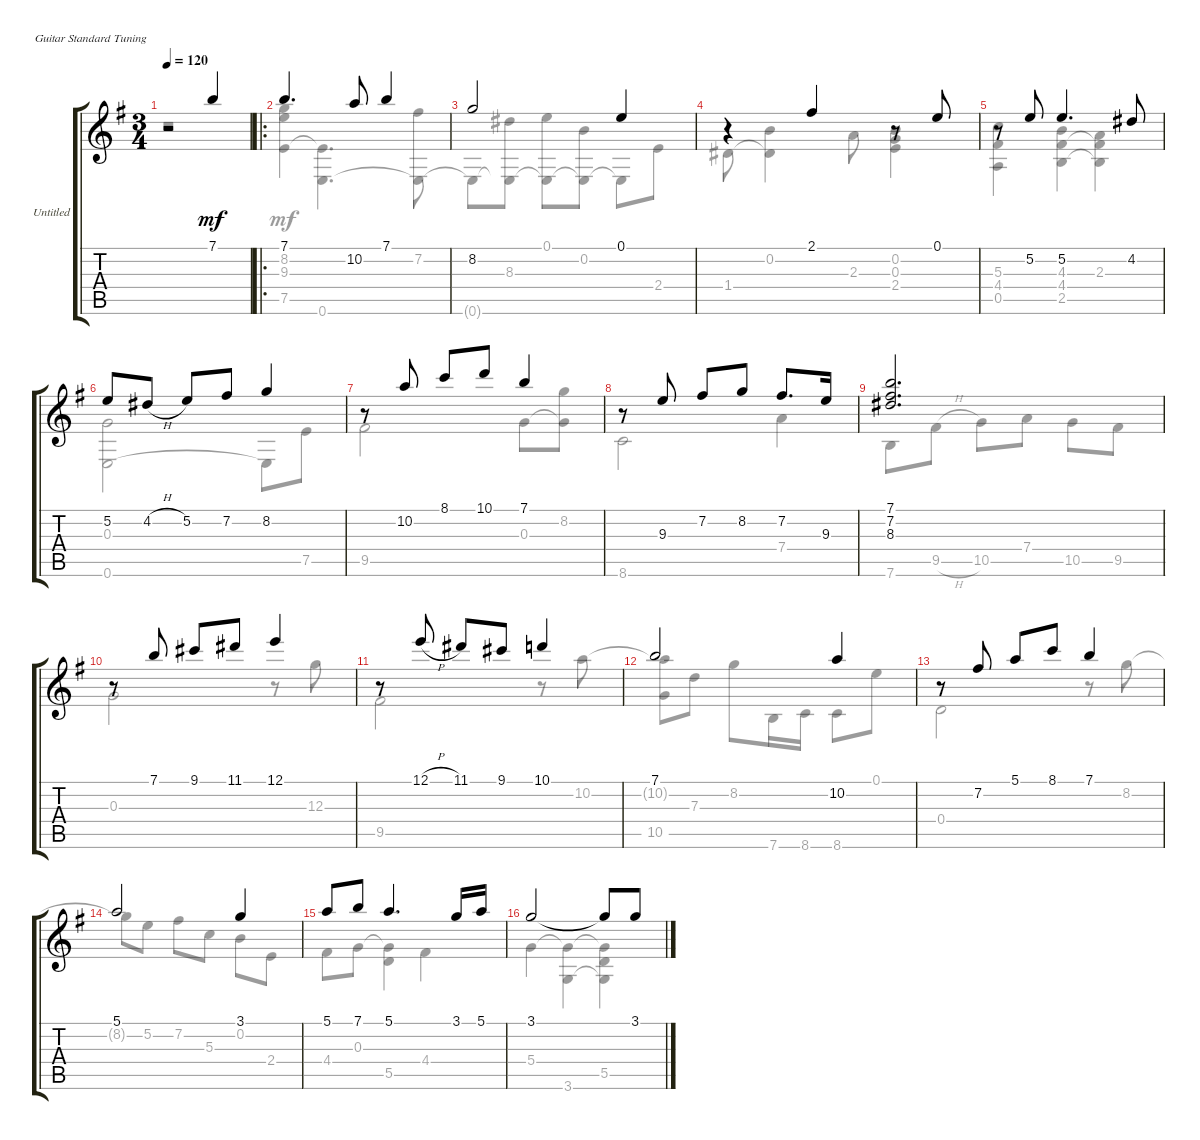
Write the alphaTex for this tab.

\bracketExtendMode groupsimilarinstruments
\firstSystemTrackNameOrientation horizontal
\otherSystemsTrackNameOrientation horizontal
\track ("Untitled" "Untitled") {instrument acousticguitarnylon}
\staff {score tabs}
\tuning (E4 B3 G3 D3 A2 E2)
\voice
\ts (3 4)
\tempo 120
\clef g2
\ks eminor
r.2{dy mf instrument acousticguitarnylon} 7.1.4 |
\ro
7.1.4{d} 10.2.8 7.1.4 |
8.2.2 0.1.4 |
r.4 2.1.4 r.8 0.1.8 |
r.8 5.2.8 5.2.4{d} 4.2.8 |
5.2.8 4.2{h}.8 5.2.8 7.2.8 8.2.4 |
r.8 10.2.8 8.1.8 10.1.8 7.1.4 |
r.8 9.3.8 7.2.8 8.2.8 7.2.8{d} 9.3.16 |
(7.1 7.2 8.3).2{d} |
r.8 7.1.8 9.1.8 11.1.8 12.1.4 |
r.8 12.1{h}.8 11.1.8 9.1.8 10.1.4 |
7.1.2 10.2.4 |
r.8 7.2.8 5.1.8 8.1.8 7.1.4 |
5.1.2 3.1.4 |
5.1.8 7.1.8 5.1.4{d} 3.1.16 5.1.16 |
3.1.2 3.1{t}.8 3.1.8
\voice
\clef g2
\ottava regular
\simile none
\ks eminor
r.1{dy mf} |
(8.2 9.3 7.5).4 (7.5{t} 0.6).4{d} (7.2 0.6{t}).8 |
0.6{t}.8 (8.3 0.6{t}).8 (0.1 0.6{t}).8 (0.2 0.6{t}).8 0.6{t}.8 2.4.8 |
1.4.8 (0.2 1.4{t}).4 2.3.8 (0.2 0.3 2.4).4 |
(5.3 4.4 0.5).4 (4.3 4.4 2.5).4 (2.3 4.4{t} 2.5{t}).4 |
(0.3 0.6).2 0.6{t}.8 7.5.8 |
9.5.2 0.3.8 (8.2 0.3{t}).8 |
8.6.2 7.4.4 |
7.6.8 9.5{h}.8 10.5.8 7.4.8 10.5.8 9.5.8 |
0.3.2 r.8 12.3.8 |
9.5.2 r.8 10.2.8 |
(10.2{t} 10.5).8 7.3.8 8.2.8 7.6.16 8.6.16 8.6.8 0.1.8 |
0.4.2 r.8 8.2.8 |
8.2{t}.8 5.2.8 7.2.8 5.3.8 0.2.8 2.4.8 |
4.4.8 0.3.8 (0.3{t} 5.5).4 4.4.4 |
5.4.4 (5.4{t} 3.6).4 (5.4{t} 5.5 3.6{t}).4
